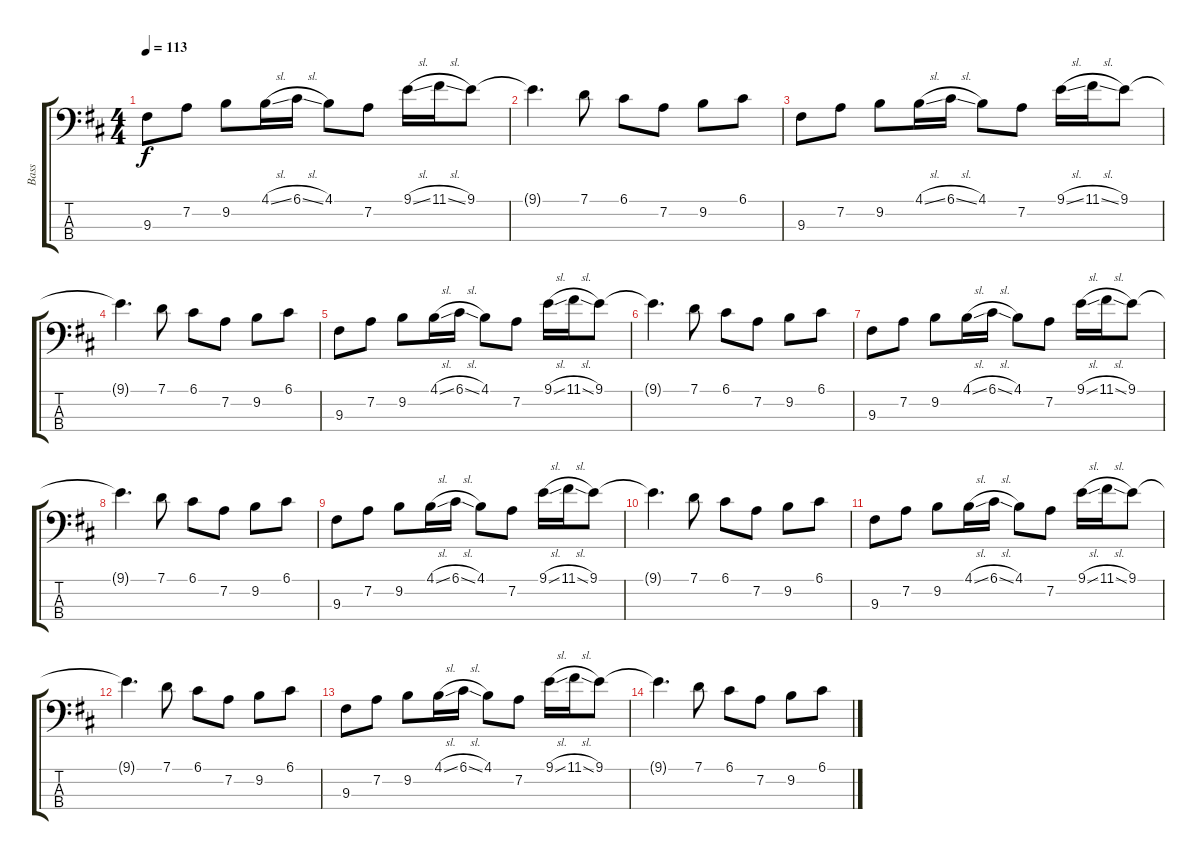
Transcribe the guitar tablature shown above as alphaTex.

\track ("Bass" "Bass") {instrument electricbassfinger}
\staff {score tabs}
\tuning (G2 D2 A1 E1) {hide}
\ts (4 4)
\tempo 113
\clef f4
\ks d
9.3.8{dy f} 7.2.8 9.2.8 4.1{sl}.16 6.1{sl}.16 4.1.8 7.2.8 9.1{sl}.16 11.1{sl}.16 9.1.8 |
9.1{t}.4{d} 7.1.8 6.1.8 7.2.8 9.2.8 6.1.8 |
9.3.8 7.2.8 9.2.8 4.1{sl}.16 6.1{sl}.16 4.1.8 7.2.8 9.1{sl}.16 11.1{sl}.16 9.1.8 |
9.1{t}.4{d} 7.1.8 6.1.8 7.2.8 9.2.8 6.1.8 |
9.3.8 7.2.8 9.2.8 4.1{sl}.16 6.1{sl}.16 4.1.8 7.2.8 9.1{sl}.16 11.1{sl}.16 9.1.8 |
9.1{t}.4{d} 7.1.8 6.1.8 7.2.8 9.2.8 6.1.8 |
9.3.8 7.2.8 9.2.8 4.1{sl}.16 6.1{sl}.16 4.1.8 7.2.8 9.1{sl}.16 11.1{sl}.16 9.1.8 |
9.1{t}.4{d} 7.1.8 6.1.8 7.2.8 9.2.8 6.1.8 |
9.3.8 7.2.8 9.2.8 4.1{sl}.16 6.1{sl}.16 4.1.8 7.2.8 9.1{sl}.16 11.1{sl}.16 9.1.8 |
9.1{t}.4{d} 7.1.8 6.1.8 7.2.8 9.2.8 6.1.8 |
9.3.8 7.2.8 9.2.8 4.1{sl}.16 6.1{sl}.16 4.1.8 7.2.8 9.1{sl}.16 11.1{sl}.16 9.1.8 |
9.1{t}.4{d} 7.1.8 6.1.8 7.2.8 9.2.8 6.1.8 |
9.3.8 7.2.8 9.2.8 4.1{sl}.16 6.1{sl}.16 4.1.8 7.2.8 9.1{sl}.16 11.1{sl}.16 9.1.8 |
9.1{t}.4{d} 7.1.8 6.1.8 7.2.8 9.2.8 6.1.8
